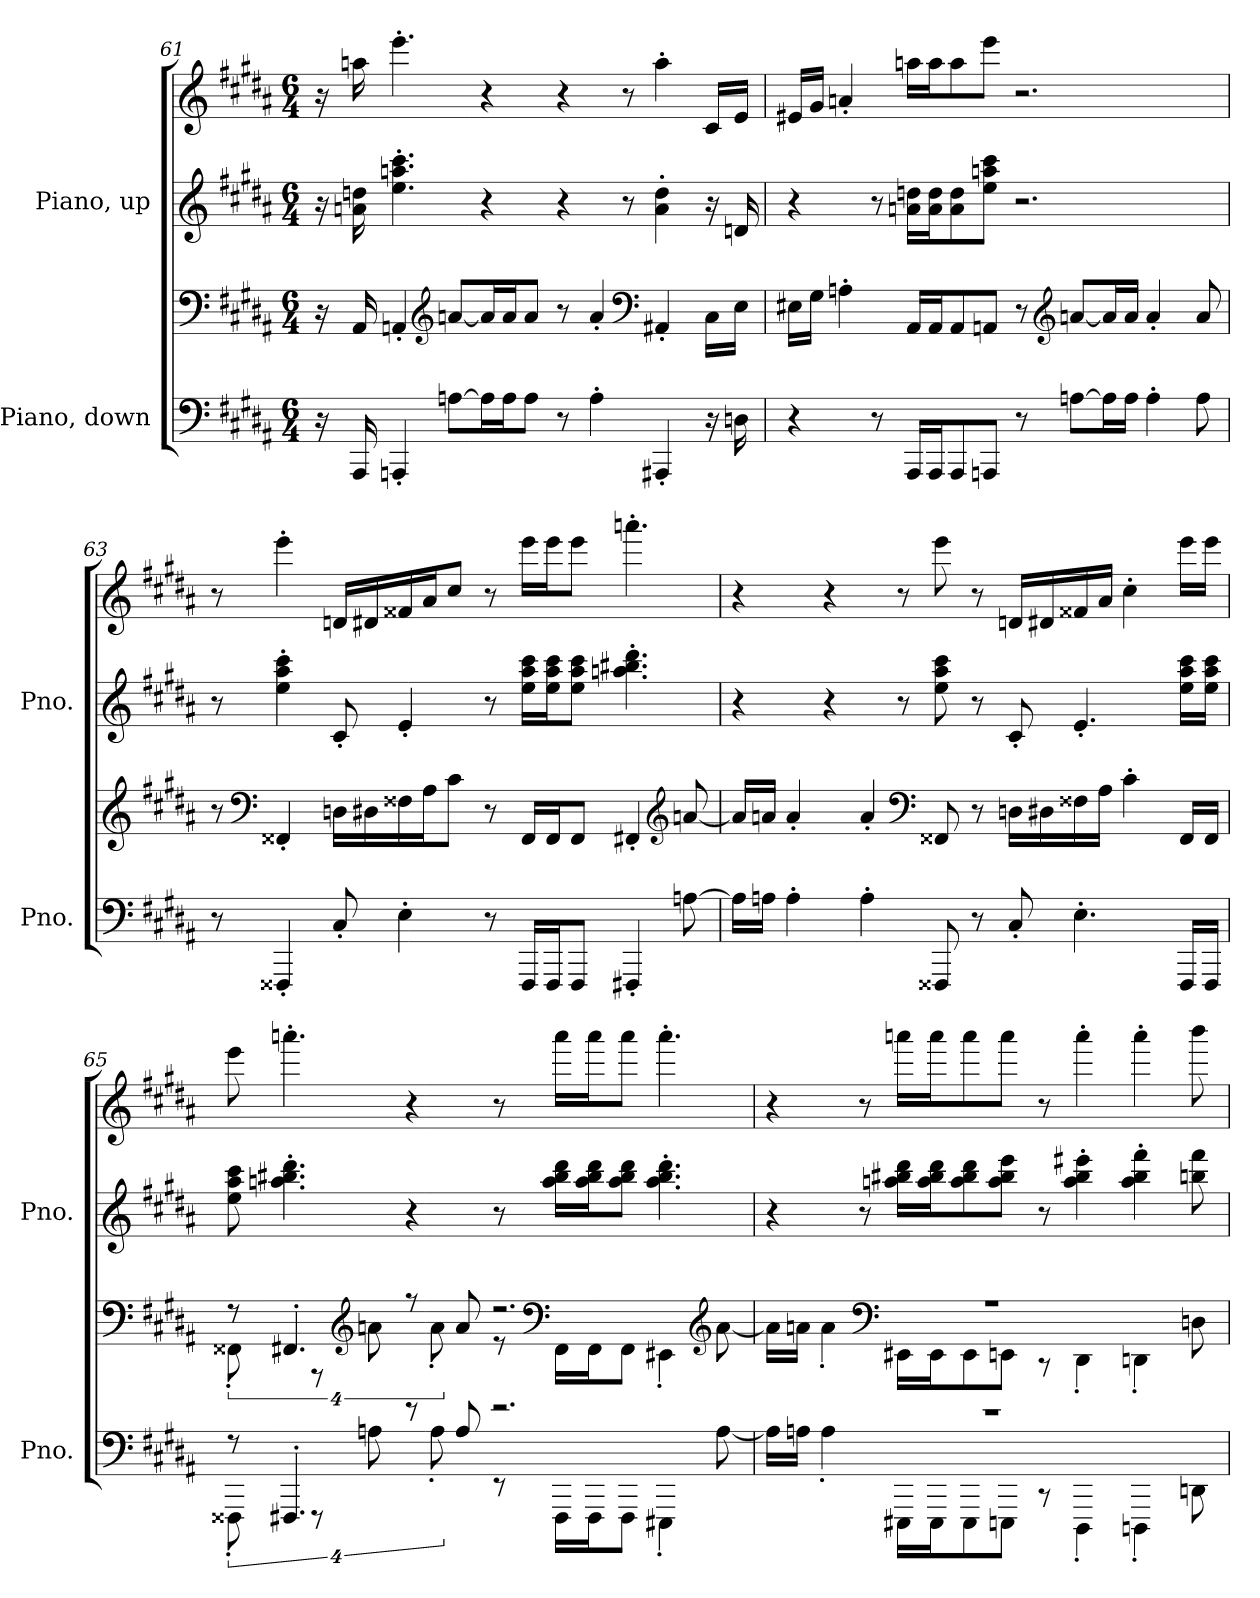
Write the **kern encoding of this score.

**kern	**kern	**kern	**kern
*part2	*part2	*part1	*part1
*staff4	*staff3	*staff2	*staff1
*I"Piano, down	*	*I"Piano, up	*
*I'Pno.	*	*I'Pno.	*
!!LO:PB:g=z
*clefF4	*clefF4	*clefG2	*clefG2
*k[f#c#g#d#a#]	*k[f#c#g#d#a#]	*k[f#c#g#d#a#]	*k[f#c#g#d#a#]
*M6/4	*M6/4	*M6/4	*M6/4
=61	=61	=61	=61
16r	16r	16r	16r
16AAA#/	16AA#/	16an\ 16ddn\	16aan\
4AAAn'/	4AAn'/	4.ee\' 4.aan\' 4.ccc#\'	4.eee'\
*	*clefG2	*	*
[8An\L	[8an/L	.	.
16A\L]	16a/L]	4r	4r
16A\J	16a/J	.	.
8A\J	8a/J	.	.
8r	8r	4r	4r
4A'\	4a'/	.	.
.	.	8r	8r
*	*clefF4	*	*
4AAA#X'/	4AA#X'/	4a\' 4dd\'	4aa'\
16r	16C#\LL	16r	16c#/LL
16Dn\	16E\JJ	16dn/	16e/JJ
=62	=62	=62	=62
4r	16E#X\LL	4r	16e#X/LL
.	16G#\JJ	.	16g#/JJ
.	4An'\	.	4an'/
8r	.	8r	.
16AAA#/LL	16AA#/LL	16an\ 16ddn\LL	16aan\LL
16AAA#/J	16AA#/J	16a\ 16dd\J	16aa\J
8AAA#/	8AA#/	8a\ 8dd\	8aa\
8AAAn/J	8AAn/J	8ee\ 8aan\ 8ccc#\J	8eee\J
8r	8r	2.r	2.r
*	*clefG2	*	*
[8An\L	[8an/L	.	.
16A\L]	16a/L]	.	.
16A\JJ	16a/JJ	.	.
4A'\	4a'/	.	.
8A\	8a/	.	.
!!LO:LB:g=z
=63	=63	=63	=63
8r	8r	8r	8r
*	*clefF4	*	*
4FFF##X'/	4FF##X'/	4ee\' 4aa#\' 4ccc#\'	4eee'\
8C#'/	16Dn\LL	8c#'/	16dn/LL
.	16D#X\	.	16d#X/
4E'\	16F##X\	4e'/	16f##X/
.	16A#\J	.	16a#/J
.	8c#\J	.	8cc#/J
8r	8r	8r	8r
16FFF##/LL	16FF##/LL	16ee\ 16aa#\ 16ccc#\LL	16eee\LL
16FFF##/J	16FF##/J	16ee\ 16aa#\ 16ccc#\J	16eee\J
8FFF##/J	8FF##/J	8ee\ 8aa#\ 8ccc#\J	8eee\J
4FFF#X'/	4FF#X'/	4.aan\' 4.bb#X\' 4.ddd#\'	4.aaan'\
*	*clefG2	*	*
[8An\	[8an/	.	.
!!LO:LB:g=z
=64	=64	=64	=64
16A\LL]	16a/LL]	4r	4r
16An\JJ	16an/JJ	.	.
4A'\	4a'/	.	.
.	.	4r	4r
4A'\	4a'/	.	.
.	.	8r	8r
*	*clefF4	*	*
8FFF##X/	8FF##X/	8ee\ 8aa#\ 8ccc#\	8eee\
8r	8r	8r	8r
8C#'/	16Dn\LL	8c#'/	16dn/LL
.	16D#X\	.	16d#X/
4.E'\	16F##X\	4.e'/	16f##X/
.	16A#\JJ	.	16a#/JJ
.	4c#'\	.	4cc#'\
16FFF##/LL	16FF##/LL	16ee\ 16aa#\ 16ccc#\LL	16eee\LL
16FFF##/JJ	16FF##/JJ	16ee\ 16aa#\ 16ccc#\JJ	16eee\JJ
!!LO:PB:g=z
=65	=65	=65	=65
*^	*^	*	*
8r	16%3FFF##X'\	8r	16%3FF##X'\	8ee\ 8aa#\ 8ccc#\	8eee\
4.FFF#X'/	.	4.FF#X'/	.	4.aan\' 4.bb#X\' 4.ddd#\'	4.aaan'\
.	16%3r	.	16%3r	.	.
*	*	*clefG2	*	*	*
.	16%3An\	.	16%3an\	.	.
8r	.	8r	.	4r	4r
.	16%3A'\	.	16%3a'\	.	.
8A/	.	8a/	.	.	.
2.r	8r	2.r	8r	8r	8r
*	*	*clefF4	*	*	*
.	16FFF#\LL	.	16FF#\LL	16aa\ 16bb#\ 16ddd#\LL	16aaa\LL
.	16FFF#\J	.	16FF#\J	16aa\ 16bb#\ 16ddd#\J	16aaa\J
.	8FFF#\J	.	8FF#\J	8aa\ 8bb#\ 8ddd#\J	8aaa\J
.	4EEE#X'\	.	4EE#X'\	4.aa\' 4.bb#\' 4.ddd#\'	4.aaa'\
*	*	*clefG2	*	*	*
.	[8A\	.	[8a\	.	.
!!LO:LB:g=z
=66	=66	=66	=66	=66	=66
1.r	16A\LL]	1.r	16a\LL]	4r	4r
.	16An\JJ	.	16an\JJ	.	.
.	4A'\	.	4a'\	.	.
.	.	.	.	8r	8r
*	*	*clefF4	*	*	*
.	16EEE#X\LL	.	16EE#X\LL	16aan\ 16bb#X\ 16ddd#\LL	16aaan\LL
.	16EEE#\J	.	16EE#\J	16aa\ 16bb#\ 16ddd#\J	16aaa\J
.	8EEE#\	.	8EE#\	8aa\ 8bb#\ 8ddd#\	8aaa\
.	8EEEn\J	.	8EEn\J	8aa\ 8bb#\ 8eee\J	8aaa\J
.	8r	.	8r	8r	8r
.	4DDD#'\	.	4DD#'\	4aa\' 4bb#\' 4eee#X\'	4aaa'\
.	4DDDn'\	.	4DDn'\	4aa\' 4bb#\' 4fff#\'	4aaa'\
.	8DDn\	.	8Dn\	8bbn\ 8fff#\	8bbb\
*v	*v	*	*	*	*
*	*v	*v	*	*
=	=	=	=
*-	*-	*-	*-
